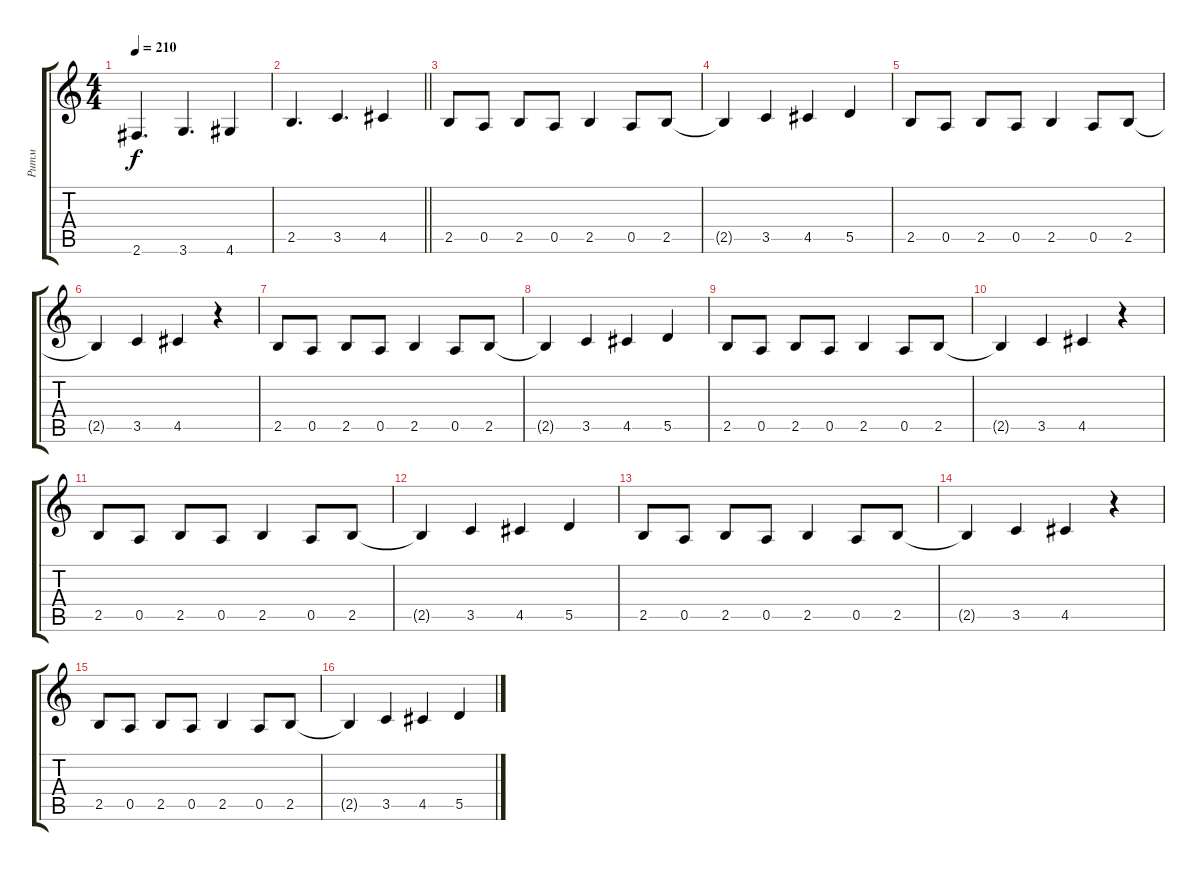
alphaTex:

\track ("Ритм" "Ритм") {instrument distortionguitar}
\staff {score tabs}
\tuning (E4 B3 G3 D3 A2 E2) {hide}
\ts (4 4)
\tempo 210
\clef g2
\ks c
2.6.4{d dy f} 3.6.4{d} 4.6.4 |
\barLineRight lightlight
2.5.4{d} 3.5.4{d} 4.5.4 |
\section ("" "")
2.5.8 0.5.8 2.5.8 0.5.8 2.5.4 0.5.8 2.5.8 |
2.5{t}.4 3.5.4 4.5.4 5.5.4 |
2.5.8 0.5.8 2.5.8 0.5.8 2.5.4 0.5.8 2.5.8 |
2.5{t}.4 3.5.4 4.5.4 r.4 |
2.5.8 0.5.8 2.5.8 0.5.8 2.5.4 0.5.8 2.5.8 |
2.5{t}.4 3.5.4 4.5.4 5.5.4 |
2.5.8 0.5.8 2.5.8 0.5.8 2.5.4 0.5.8 2.5.8 |
2.5{t}.4 3.5.4 4.5.4 r.4 |
2.5.8 0.5.8 2.5.8 0.5.8 2.5.4 0.5.8 2.5.8 |
2.5{t}.4 3.5.4 4.5.4 5.5.4 |
2.5.8 0.5.8 2.5.8 0.5.8 2.5.4 0.5.8 2.5.8 |
2.5{t}.4 3.5.4 4.5.4 r.4 |
2.5.8 0.5.8 2.5.8 0.5.8 2.5.4 0.5.8 2.5.8 |
2.5{t}.4 3.5.4 4.5.4 5.5.4
